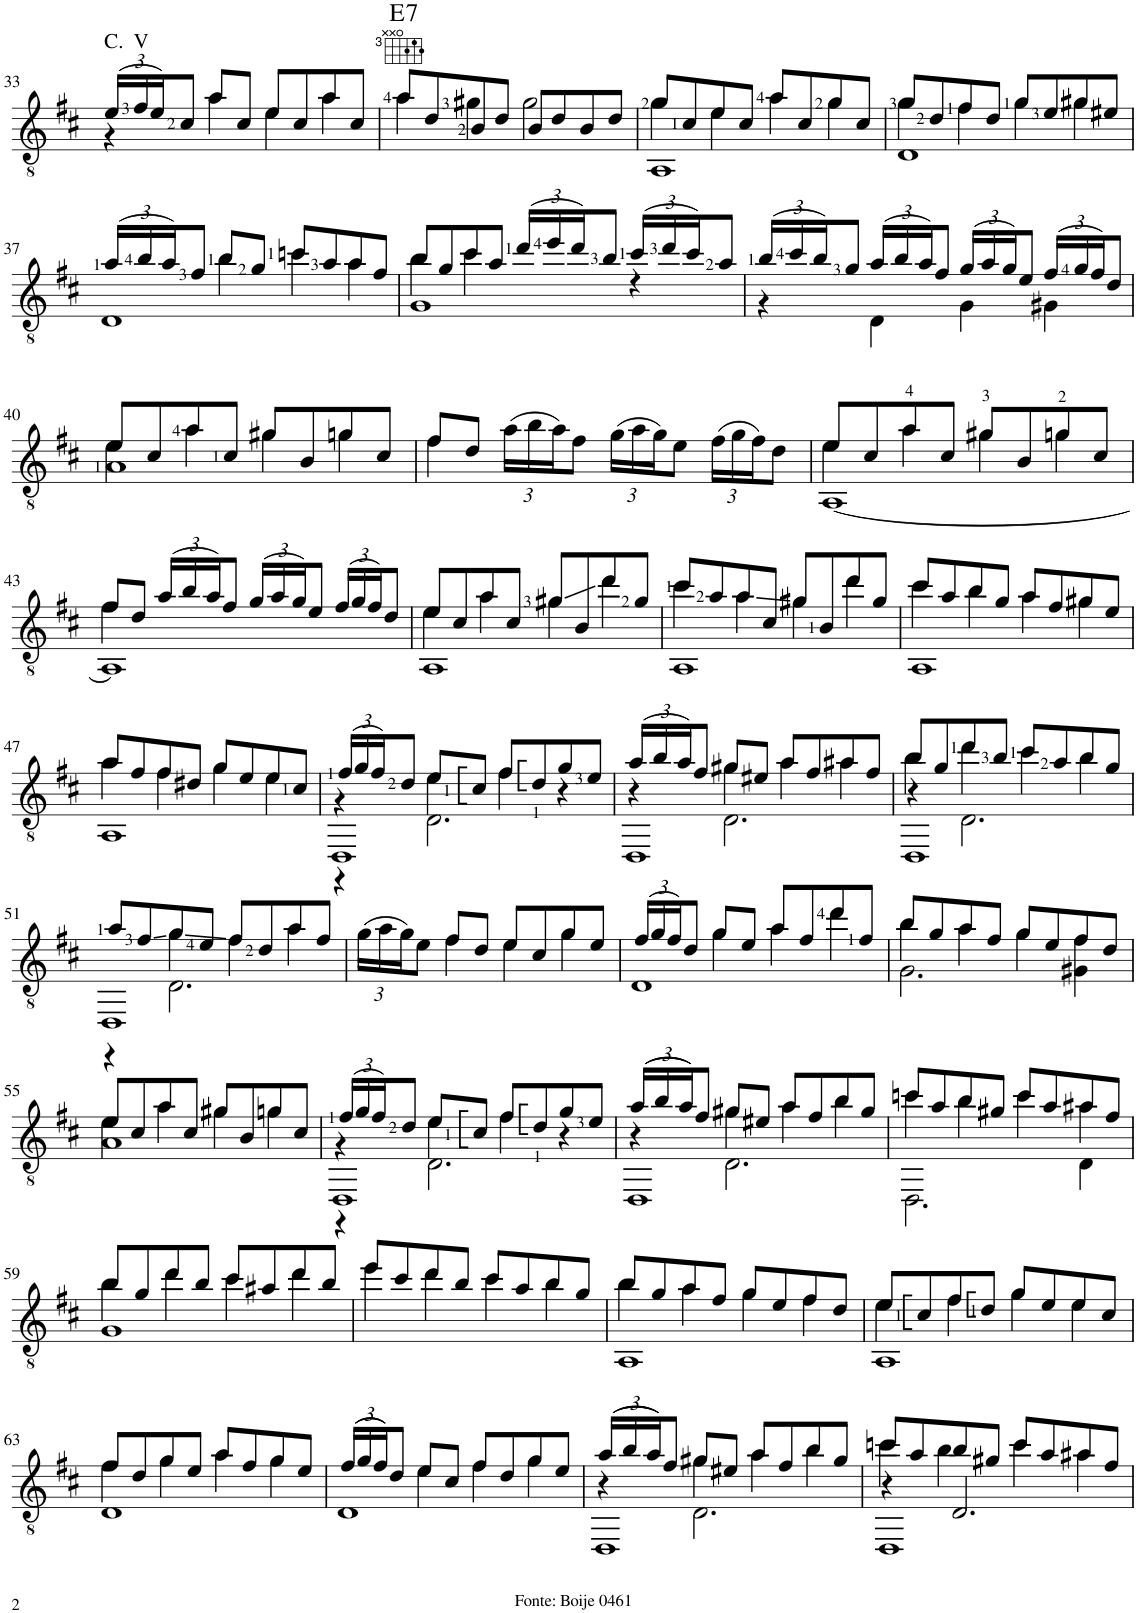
**kern	**harte
*part1	*part1
*staff1	*
*I"Guitar	*
*I'Guit.	*
!!LO:PB:g=z
*clefGv2	*
*k[f#c#]	*
*M4/4	*
*met(c)	*
*Xbrackettup	*
=33	=33
*^	*
!LO:TX:a:t=C.  V	!	!
(24e/LL	4r	.
24f#/	.	.
24e/J)	.	.
8c#/J	.	.
8a/L	4a\	.
8c#/J	.	.
8e/L	4e\	.
8c#/	.	.
8a/	4a\	.
8c#/J	.	.
=34	=34	=34
!	!	!LO:H:kt=7
8a/L	4a\	E:7
8d/	.	.
8B/	4g#X\	.
8d/J	.	.
8B/L	2g#\	.
8d/	.	.
8B/	.	.
8d/J	.	.
=35	=35	=35
*	*^	*
8g/L	4g\	1AA	.
8c#/	.	.	.
8e/	4e\	.	.
8c#/J	.	.	.
8a/L	4a\	.	.
8c#/	.	.	.
8g/	4g\	.	.
8c#/J	.	.	.
=36	=36	=36	=36
8g/L	4g\	1D	.
8d/	.	.	.
8f#/	4f#\	.	.
8d/J	.	.	.
8g/L	4g\	.	.
8e/	.	.	.
8g#X/	4g#\	.	.
8e#X/J	.	.	.
!!LO:LB:g=z	!!	!!
=37	=37	=37	=37
(24a/LL	4ryy	1D	.
24b/	.	.	.
24a/J)	.	.	.
8f#/J	.	.	.
8b/L	4b\	.	.
8g/J	.	.	.
8ccn/L	4cc\	.	.
8a/	.	.	.
8a/	4a\	.	.
8f#/J	.	.	.
=38	=38	=38	=38
8b/L	4b\	1G	.
8g/	.	.	.
8cc#/	4cc#\	.	.
8a/J	.	.	.
(24dd/LL	4ryy	.	.
24ee/	.	.	.
24dd/J)	.	.	.
8b/J	.	.	.
(24cc#/LL	4r	.	.
24dd/	.	.	.
24cc#/J)	.	.	.
8a/J	.	.	.
*	*v	*v	*
=39	=39	=39
(24b/LL	4r	.
24cc#/	.	.
24b/J)	.	.
8g/J	.	.
(24a/LL	4D\	.
24b/	.	.
24a/J)	.	.
8f#/J	.	.
(24g/LL	4G\	.
24a/	.	.
24g/J)	.	.
8e/J	.	.
(24f#/LL	4G#X\	.
24g/	.	.
24f#/J)	.	.
8d/J	.	.
!!LO:LB:g=z	!!
=40	=40	=40
*	*^	*
8e/L	4e\	1A	.
8c#/	.	.	.
8a/	4a\	.	.
8c#/J	.	.	.
8g#X/L	4g#\	.	.
8B/	.	.	.
8gn/	4g\	.	.
8c#/J	.	.	.
*	*v	*v	*
=41	=41	=41
8f#/L	4f#\	.
8d/J	.	.
(24a\LL	2.ryy	.
24b\	.	.
24a\J)	.	.
8f#\J	.	.
(24g\LL	.	.
24a\	.	.
24g\J)	.	.
8e\J	.	.
(24f#\LL	.	.
24g\	.	.
24f#\J)	.	.
8d\J	.	.
=42	=42	=42
*	*^	*
8e/L	4e\	[1AA	.
8c#/	.	.	.
8a/	4a\	.	.
8c#/J	.	.	.
8g#X/L	4g#\	.	.
8B/	.	.	.
8gn/	4g\	.	.
8c#/J	.	.	.
!!LO:LB:g=z	!!	!!
=43	=43	=43	=43
8f#/L	4f#\	1AA]	.
8d/J	.	.	.
(24a/LL	2.ryy	.	.
24b/	.	.	.
24a/J)	.	.	.
8f#/J	.	.	.
(24g/LL	.	.	.
24a/	.	.	.
24g/J)	.	.	.
8e/J	.	.	.
(24f#/LL	.	.	.
24g/	.	.	.
24f#/J)	.	.	.
8d/J	.	.	.
=44	=44	=44	=44
8e/L	4e\	1AA	.
8c#/	.	.	.
8a/	4a\	.	.
8c#/J	.	.	.
8g#X/L	4g#\	.	.
8B/	.	.	.
8dd/	4dd\	.	.
8g#/J	.	.	.
=45	=45	=45	=45
8cc#/L	4cc#\	1AA	.
8a/	.	.	.
8a/	4a\	.	.
8c#/J	.	.	.
8g#X/L	4g#\	.	.
8B/	.	.	.
8dd/	4dd\	.	.
8g#/J	.	.	.
=46	=46	=46	=46
8cc#/L	4cc#\	1AA	.
8a/	.	.	.
8b/	4b\	.	.
8g/J	.	.	.
8a/L	4a\	.	.
8f#/	.	.	.
8g#X/	4g#\	.	.
8e/J	.	.	.
!!LO:LB:g=z	!!	!!
=47	=47	=47	=47
8a/L	4a\	1AA	.
8f#/	.	.	.
8f#/	4f#\	.	.
8d#X/J	.	.	.
8g/L	4g\	.	.
8e/	.	.	.
8e/	4e\	.	.
8c#/J	.	.	.
=48	=48	=48	=48
*	*	*^	*
(24f#/LL	4r	1DD	4r	.
24g/	.	.	.	.
24f#/J)	.	.	.	.
8d/J	.	.	.	.
8e/L	4e\	.	2.D\	.
8c#/J	.	.	.	.
8f#/L	4f#\	.	.	.
8d/	.	.	.	.
8g/	4r	.	.	.
8e/J	.	.	.	.
=49	=49	=49	=49	=49
(24a/LL	4r	4ryy	1DD	.
24b/	.	.	.	.
24a/J)	.	.	.	.
8f#/J	.	.	.	.
8g#X/L	4g#\	2.D\	.	.
8e#X/J	.	.	.	.
8a/L	4a\	.	.	.
8f#/	.	.	.	.
8a#X/	4a#\	.	.	.
8f#/J	.	.	.	.
=50	=50	=50	=50	=50
8b/L	4b\	4r	1DD	.
8g/	.	.	.	.
8dd/	4dd\	2.D\	.	.
8b/J	.	.	.	.
8cc#/L	4cc#\	.	.	.
8a/	.	.	.	.
8b/	4b\	.	.	.
8g/J	.	.	.	.
!!LO:LB:g=z	!!	!!	!!
=51	=51	=51	=51	=51
8a/L	4ryy	1DD	4r	.
8f#/	.	.	.	.
8g/	4g\	.	2.D\	.
8e/J	.	.	.	.
8f#/L	4f#\	.	.	.
8d/	.	.	.	.
8a/	4a\	.	.	.
8f#/J	.	.	.	.
*	*v	*v	*v	*
=52	=52	=52
(24g\LL	4ryy	.
24a\	.	.
24g\J)	.	.
8e\J	.	.
8f#/L	4f#\	.
8d/J	.	.
8e/L	4e\	.
8c#/	.	.
8g/	4g\	.
8e/J	.	.
=53	=53	=53
*	*^	*
(24f#/LL	4ryy	1D	.
24g/	.	.	.
24f#/J)	.	.	.
8d/J	.	.	.
8g/L	4g\	.	.
8e/J	.	.	.
8a/L	4a\	.	.
8f#/	.	.	.
8dd/	4dd\	.	.
8f#/J	.	.	.
=54	=54	=54	=54
8b/L	4b\	2.G\	.
8g/	.	.	.
8a/	4a\	.	.
8f#/J	.	.	.
8g/L	4g\	.	.
8e/	.	.	.
8f#/	4f#\	4G#X\	.
8d/J	.	.	.
!!LO:LB:g=z	!!	!!
=55	=55	=55	=55
8e/L	4e\	1A	.
8c#/	.	.	.
8a/	4a\	.	.
8c#/J	.	.	.
8g#X/L	4g#\	.	.
8B/	.	.	.
8gn/	4g\	.	.
8c#/J	.	.	.
=56	=56	=56	=56
*	*	*^	*
(24f#/LL	4r	1DD	4r	.
24g/	.	.	.	.
24f#/J)	.	.	.	.
8d/J	.	.	.	.
8e/L	4e\	.	2.D\	.
8c#/J	.	.	.	.
8f#/L	4f#\	.	.	.
8d/	.	.	.	.
8g/	4r	.	.	.
8e/J	.	.	.	.
=57	=57	=57	=57	=57
((24a/LL	4r	4ryy	1DD	.
24b/	.	.	.	.
24a/J))	.	.	.	.
8f#/J	.	.	.	.
8g#X/L	4g#\	2.D\	.	.
8e#X/J	.	.	.	.
8a/L	4a\	.	.	.
8f#/	.	.	.	.
8b/	4b\	.	.	.
8g#/J	.	.	.	.
*	*	*v	*v	*
=58	=58	=58	=58
8ccn/L	4cc\	2.DD\	.
8a/	.	.	.
8b/	4b\	.	.
8g#X/J	.	.	.
8cc/L	4cc\	.	.
8a/	.	.	.
8a#X/	4a#\	4D\	.
8f#/J	.	.	.
!!LO:LB:g=z	!!	!!
=59	=59	=59	=59
8b/L	4b\	1G	.
8g/	.	.	.
8dd/	4dd\	.	.
8b/J	.	.	.
8cc#/L	4cc#\	.	.
8a#X/	.	.	.
8dd/	4dd\	.	.
8b/J	.	.	.
*	*v	*v	*
=60	=60	=60
8ee/L	4ee\	.
8cc#/	.	.
8dd/	4dd\	.
8b/J	.	.
8cc#/L	4cc#\	.
8a/	.	.
8b/	4b\	.
8g/J	.	.
=61	=61	=61
*	*^	*
8b/L	4b\	1AA	.
8g/	.	.	.
8a/	4a\	.	.
8f#/J	.	.	.
8g/L	4g\	.	.
8e/	.	.	.
8f#/	4f#\	.	.
8d/J	.	.	.
=62	=62	=62	=62
8e/L	4e\	1AA	.
8c#/	.	.	.
8f#/	4f#\	.	.
8d/J	.	.	.
8g/L	4g\	.	.
8e/	.	.	.
8e/	4e\	.	.
8c#/J	.	.	.
!!LO:LB:g=z	!!	!!
=63	=63	=63	=63
8f#/L	4f#\	1D	.
8d/	.	.	.
8g/	4g\	.	.
8e/J	.	.	.
8a/L	4a\	.	.
8f#/	.	.	.
8g/	4g\	.	.
8e/J	.	.	.
=64	=64	=64	=64
((24f#/LL	4ryy	1D	.
24g/	.	.	.
24f#/J))	.	.	.
8d/J	.	.	.
8e/L	4e\	.	.
8c#/J	.	.	.
8f#/L	4f#\	.	.
8d/	.	.	.
8g/	4g\	.	.
8e/J	.	.	.
=65	=65	=65	=65
*	*	*^	*
((24a/LL	4r	4ryy	1DD	.
24b/	.	.	.	.
24a/J))	.	.	.	.
8f#/J	.	.	.	.
8g#X/L	4g#\	2.D\	.	.
8e#X/J	.	.	.	.
8a/L	4a\	.	.	.
8f#/	.	.	.	.
8b/	4b\	.	.	.
8g#/J	.	.	.	.
=66	=66	=66	=66	=66
8ccn/L	4cc\	4r	1DD	.
8a/	.	.	.	.
8b/	4b\	2.D/	.	.
8g#X/J	.	.	.	.
8cc/L	4cc\	.	.	.
8a/	.	.	.	.
8a#X/	4a#\	.	.	.
8f#/J	.	.	.	.
*v	*v	*v	*v	*
=	=
*-	*-
